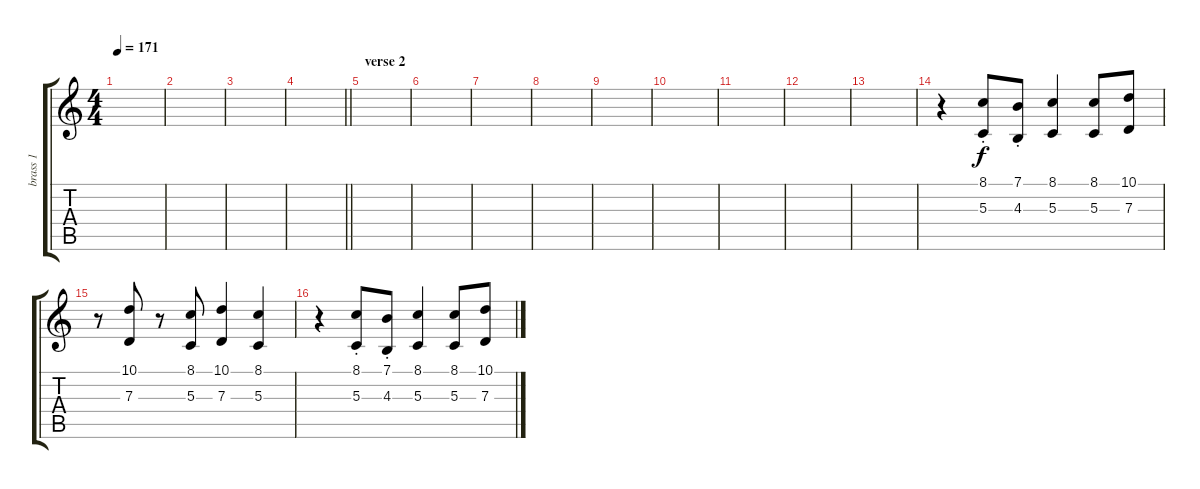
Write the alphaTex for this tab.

\track ("brass 1" "brass 1") {instrument brasssection}
\staff {score tabs}
\tuning (E4 B3 G3 D3 A2 E2) {hide}
\ts (4 4)
\tempo 171
\clef g2
\ks c
|
|
|
\barLineRight lightlight
|
\section ("" "verse 2")
|
|
|
|
|
|
|
|
|
r.4 (8.1{st} 5.3{st}).8{dy f} (7.1{st} 4.3{st}).8 (8.1 5.3).4 (8.1 5.3).8 (10.1 7.3).8 |
r.8 (10.1 7.3).8 r.8 (8.1 5.3).8 (10.1 7.3).4 (8.1 5.3).4 |
r.4 (8.1{st} 5.3{st}).8 (7.1{st} 4.3{st}).8 (8.1 5.3).4 (8.1 5.3).8 (10.1 7.3).8
